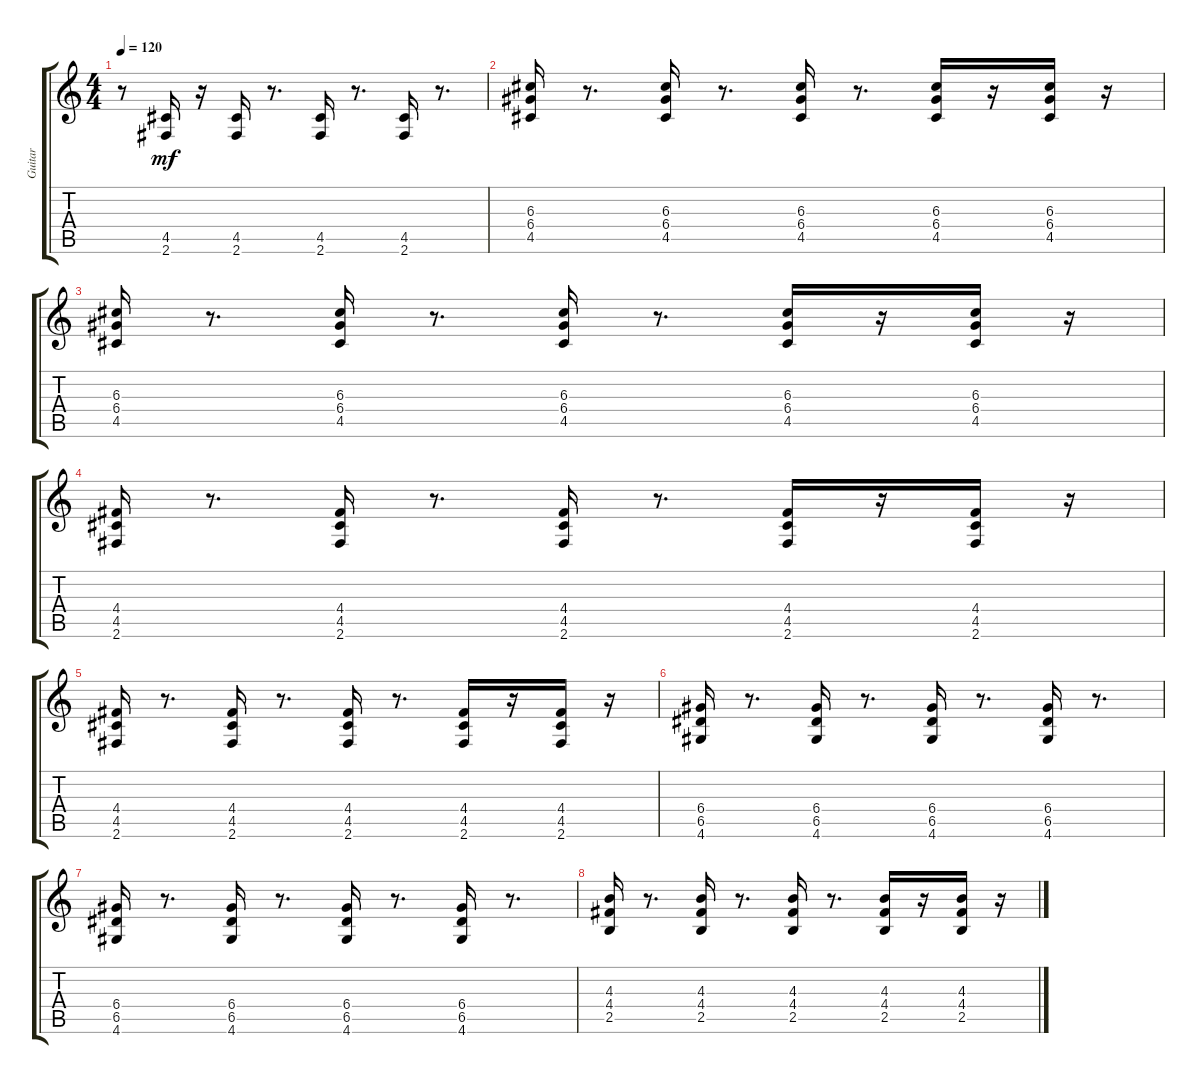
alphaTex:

\track ("Guitar" "Guitar") {instrument acousticguitarsteel}
\staff {score tabs}
\tuning (E4 B3 G3 D3 A2 E2) {hide}
\ts (4 4)
\tempo 120
\clef g2
\ks c
r.8{dy mf} (4.5 2.6).16 r.16 (4.5 2.6).16 r.8{d} (4.5 2.6).16 r.8{d} (4.5 2.6).16 r.8{d} |
(6.3 6.4 4.5).16 r.8{d} (6.3 6.4 4.5).16 r.8{d} (6.3 6.4 4.5).16 r.8{d} (6.3 6.4 4.5).16 r.16 (6.3 6.4 4.5).16 r.16 |
(6.3 6.4 4.5).16 r.8{d} (6.3 6.4 4.5).16 r.8{d} (6.3 6.4 4.5).16 r.8{d} (6.3 6.4 4.5).16 r.16 (6.3 6.4 4.5).16 r.16 |
(4.4 4.5 2.6).16 r.8{d} (4.4 4.5 2.6).16 r.8{d} (4.4 4.5 2.6).16 r.8{d} (4.4 4.5 2.6).16 r.16 (4.4 4.5 2.6).16 r.16 |
(4.4 4.5 2.6).16 r.8{d} (4.4 4.5 2.6).16 r.8{d} (4.4 4.5 2.6).16 r.8{d} (4.4 4.5 2.6).16 r.16 (4.4 4.5 2.6).16 r.16 |
(6.4 6.5 4.6).16 r.8{d} (6.4 6.5 4.6).16 r.8{d} (6.4 6.5 4.6).16 r.8{d} (6.4 6.5 4.6).16 r.8{d} |
(6.4 6.5 4.6).16 r.8{d} (6.4 6.5 4.6).16 r.8{d} (6.4 6.5 4.6).16 r.8{d} (6.4 6.5 4.6).16 r.8{d} |
(4.3 4.4 2.5).16 r.8{d} (4.3 4.4 2.5).16 r.8{d} (4.3 4.4 2.5).16 r.8{d} (4.3 4.4 2.5).16 r.16 (4.3 4.4 2.5).16 r.16
